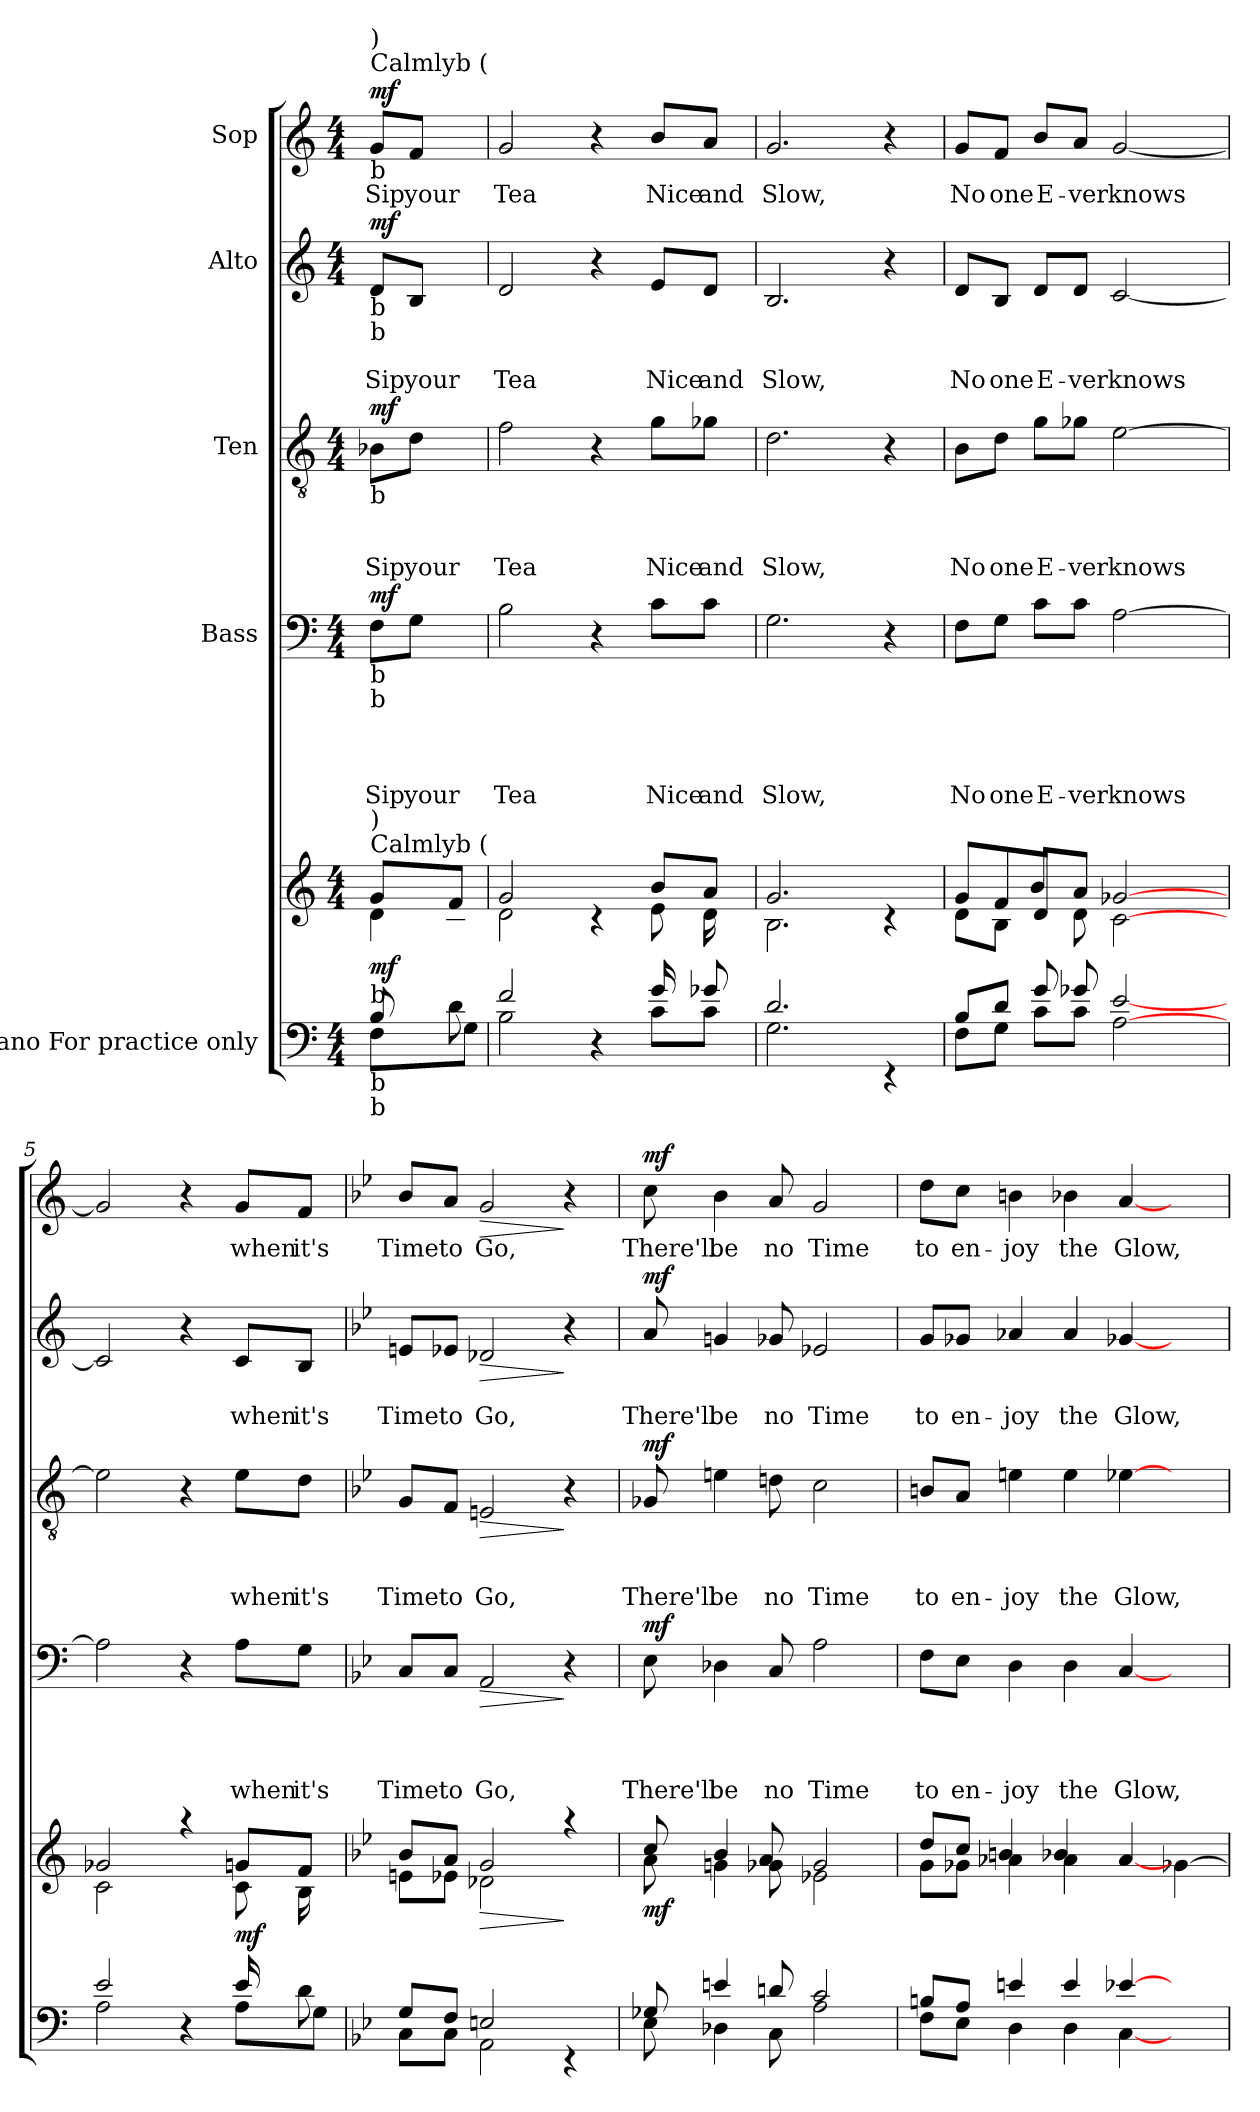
**kern	**kern	**dynam	**kern	**text	**text	**text	**text	**dynam	**kern	**text	**text	**text	**dynam	**kern	**text	**text	**dynam	**kern	**text	**dynam
*part5	*part5	*part5	*part4	*part4	*part4	*part4	*part4	*part4	*part3	*part3	*part3	*part3	*part3	*part2	*part2	*part2	*part2	*part1	*part1	*part1
*staff6	*staff5	*staff5/6	*staff4	*staff4	*staff4	*staff4	*staff4	*staff4	*staff3	*staff3	*staff3	*staff3	*staff3	*staff2	*staff2	*staff2	*staff2	*staff1	*staff1	*staff1
*I"Piano For practice only	*	*	*I"Bass	*	*	*	*	*	*I"Ten	*	*	*	*	*I"Alto	*	*	*	*I"Sop	*	*
!!LO:PB:g=z
*clefF4	*clefG2	*	*clefF4	*	*	*	*	*	*clefGv2	*	*	*	*	*clefG2	*	*	*	*clefG2	*	*
*k[]	*k[]	*	*k[]	*	*	*	*	*	*k[]	*	*	*	*	*k[]	*	*	*	*k[]	*	*
*C:	*C:	*	*C:	*	*	*	*	*	*C:	*	*	*	*	*C:	*	*	*	*C:	*	*
*M4/4	*M4/4	*	*M4/4	*	*	*	*	*	*M4/4	*	*	*	*	*M4/4	*	*	*	*M4/4	*	*
*MM65	*MM65	*	*MM65	*	*	*	*	*	*MM65	*	*	*	*	*MM65	*	*	*	*MM65	*	*
=1	=1	=1	=1	=1	=1	=1	=1	=1	=1	=1	=1	=1	=1	=1	=1	=1	=1	=1	=1	=1
*^	*^	*	*	*	*	*	*	*	*	*	*	*	*	*	*	*	*	*	*	*
*	*^	*	*^	*	*	*	*	*	*	*	*	*	*	*	*	*	*	*	*	*	*	*
!	!	!	!	!	!	!	!	!	!	!	!	!	!	!	!	!	!	!	!	!	!	!LO:TX:a:t=Calmlyb (	!	!
!	!	!	!	!	!	!	!	!	!	!	!	!	!	!	!	!	!	!	!	!	!	!LO:TX:b:t=b	!	!
!	!	!	!	!	!	!	!	!	!	!	!	!	!	!	!	!	!	!	!	!	!	!LO:TX:a:t=)	!	!
!	!	!	!	!	!	!	!	!	!	!	!	!	!	!	!	!	!	!LO:TX:b:t=b	!	!	!	!	!	!
!	!	!	!	!	!	!	!	!	!	!	!	!	!	!	!	!	!	!LO:TX:b:t=b	!	!	!	!	!	!
!	!	!	!	!	!	!	!	!	!	!	!	!	!LO:TX:b:t=b	!	!	!	!	!	!	!	!	!	!	!
!	!	!	!	!	!	!	!LO:TX:b:t=b	!	!	!	!	!	!	!	!	!	!	!	!	!	!	!	!	!
!	!	!	!	!	!	!	!LO:TX:b:t=b	!	!	!	!	!	!	!	!	!	!	!	!	!	!	!	!	!
!	!	!	!LO:TX:a:t=Calmlyb (	!	!	!	!	!	!	!	!	!	!	!	!	!	!	!	!	!	!	!	!	!
!	!	!	!LO:TX:b:t=b	!	!	!	!	!	!	!	!	!	!	!	!	!	!	!	!	!	!	!	!	!
!	!	!	!LO:TX:a:t=)	!	!	!	!	!	!	!	!	!	!	!	!	!	!	!	!	!	!	!	!	!
!LO:TX:b:t=b	!	!	!	!	!	!	!	!	!	!	!	!	!	!	!	!	!	!	!	!	!	!	!	!
!LO:TX:b:t=b	!	!	!	!	!	!	!	!	!	!	!	!	!	!	!	!	!	!	!	!	!	!	!	!
!	!	!	!	!	!	!LO:DY:b	!	!	!	!	!LO:LY:b	!LO:DY:a	!	!	!	!LO:LY:b	!LO:DY:a	!	!	!LO:LY:b	!LO:DY:a	!	!LO:LY:b	!LO:DY:a
8B/L	4ryy	8F\L	4d\	8g/L	4ryy	mf	8F\L	.	.	.	Sip	mf	8B-X\L	.	.	Sip	mf	8d/L	.	Sip	mf	8g/L	Sip	mf
!	!	!	!	!	!	!	!	!	!	!	!LO:LY:b	!	!	!	!	!LO:LY:b	!	!	!	!LO:LY:b	!	!	!LO:LY:b	!
8ryy	.	8ryy	.	8ryy	.	.	8G\J	.	.	.	your	.	8d\J	.	.	your	.	8B/J	.	your	.	8f/J	your	.
8ryy	8d\	8G\J	8ryy	8f/J	8B\J	.	8ryy	.	.	.	.	.	8ryy	.	.	.	.	8ryy	.	.	.	8ryy	.	.
=2	=2	=2	=2	=2	=2	=2	=2	=2	=2	=2	=2	=2	=2	=2	=2	=2	=2	=2	=2	=2	=2	=2	=2	=2
*	*	*^	*	*	*^	*	*	*	*	*	*	*	*	*	*	*	*	*	*	*	*	*	*	*
!	!	!	!	!	!	!	!	!	!	!	!	!	!LO:LY:b	!	!	!	!	!LO:LY:b	!	!	!	!LO:LY:b	!	!	!LO:LY:b	!
2..ryy	2.ryy	2B\	2f/	2g/	2d\	2.ryy	2..ryy	.	2B\	.	.	.	Tea	.	2f\	.	.	Tea	.	2d/	.	Tea	.	2g/	Tea	.
.	.	2ryy	4r	2ryy	4rc	.	.	.	4r	.	.	.	.	.	4r	.	.	.	.	4r	.	.	.	4r	.	.
!	!	!	!	!	!	!	!	!	!	!	!	!	!LO:LY:b	!	!	!	!	!LO:LY:b	!	!	!	!LO:LY:b	!	!	!LO:LY:b	!
.	16g/	.	8c\L	.	8b/L	8e\	.	.	8c\L	.	.	.	Nice	.	8g\L	.	.	Nice	.	8e/L	.	Nice	.	8b/L	Nice	.
.	8.ryy	.	.	.	.	.	.	.	.	.	.	.	.	.	.	.	.	.	.	.	.	.	.	.	.	.
!	!	!	!	!	!	!	!	!	!	!	!	!	!LO:LY:b	!	!	!	!	!LO:LY:b	!	!	!	!LO:LY:b	!	!	!LO:LY:b	!
8g-X/	.	.	8c\J	.	8a/J	8ryy	16d\	.	8c\J	.	.	.	and	.	8g-X\J	.	.	and	.	8d/J	.	and	.	8a/J	and	.
.	.	.	.	.	.	.	16ryy	.	.	.	.	.	.	.	.	.	.	.	.	.	.	.	.	.	.	.
*	*v	*v	*v	*	*	*	*	*	*	*	*	*	*	*	*	*	*	*	*	*	*	*	*	*	*	*
=3	=3	=3	=3	=3	=3	=3	=3	=3	=3	=3	=3	=3	=3	=3	=3	=3	=3	=3	=3	=3	=3	=3	=3	=3
!	!	!	!	!	!	!	!	!	!	!	!LO:LY:b	!	!	!	!	!LO:LY:b	!	!	!	!LO:LY:b	!	!	!LO:LY:b	!
*	*	*	*v	*v	*v	*	*	*	*	*	*	*	*	*	*	*	*	*	*	*	*	*	*	*
2.G\	2.d/	2.B\	2.g/	.	2.G\	.	.	.	Slow,	.	2.d\	.	.	Slow,	.	2.B/	.	Slow,	.	2.g/	Slow,	.
4ryy	4rEE	4ryy	4rc	.	4r	.	.	.	.	.	4r	.	.	.	.	4r	.	.	.	4r	.	.
=4	=4	=4	=4	=4	=4	=4	=4	=4	=4	=4	=4	=4	=4	=4	=4	=4	=4	=4	=4	=4	=4	=4
*^	*^	*	*^	*	*	*	*	*	*	*	*	*	*	*	*	*	*	*	*	*	*	*
*	*	*^	*	*	*	*	*	*	*	*	*	*	*	*	*	*	*	*	*	*	*	*	*	*	*
!	!	!	!	!	!	!	!	!	!	!	!	!	!LO:LY:b	!	!	!	!	!LO:LY:b	!	!	!	!LO:LY:b	!	!	!LO:LY:b	!
4.ryy	4ryy	8F\L	8B/L	2ryy	8g/L	8d\L	4.ryy	.	8F\L	.	.	.	No	.	8B\L	.	.	No	.	8d/L	.	No	.	8g/L	No	.
!	!	!	!	!	!	!	!	!	!	!	!	!	!LO:LY:b	!	!	!	!	!LO:LY:b	!	!	!	!LO:LY:b	!	!	!LO:LY:b	!
.	.	8G\J	8d/J	.	8f/	8B\J	.	.	8G\J	.	.	.	one	.	8d\J	.	.	one	.	8B/J	.	one	.	8f/J	one	.
!	!	!	!	!	!	!	!	!	!	!	!	!	!LO:LY:b	!	!	!	!	!LO:LY:b	!	!	!	!LO:LY:b	!	!	!LO:LY:b	!
.	8g/	2.ryy	8c\L	.	8d/J	8b/L	.	.	8c\L	.	.	.	E-	.	8g\L	.	.	E-	.	8d/L	.	E-	.	8b/L	E-	.
!	!	!	!	!	!	!	!	!	!	!	!	!	!LO:LY:b	!	!	!	!	!LO:LY:b:rj	!	!	!	!LO:LY:b	!	!	!LO:LY:b	!
8g-X/	2ryy	.	8c\J	.	8ryy	8a/J	8d\	.	8c\J	.	.	.	-ver	.	8g-X\J	.	.	-ver	.	8d/J	.	-ver	.	8a/J	-ver	.
!	!	!	!	!	!	!	!	!	!	!	!	!	!LO:LY:b	!	!	!	!	!LO:LY:b	!	!	!	!LO:LY:b	!	!	!LO:LY:b	!
2ryy	.	.	[>2e/	[<2A\	[<2c\	2ryy	[>2g-/	.	[>2A\	.	.	.	knows	.	[>2e\	.	.	knows	.	[<2c/	.	knows	.	[<2g/	knows	.
.	8ryy	.	.	.	.	.	.	.	.	.	.	.	.	.	.	.	.	.	.	.	.	.	.	.	.	.
*	*	*	*v	*v	*	*	*	*	*	*	*	*	*	*	*	*	*	*	*	*	*	*	*	*	*	*
*	*	*	*	*	*v	*v	*	*	*	*	*	*	*	*	*	*	*	*	*	*	*	*	*	*	*
=5	=5	=5	=5	=5	=5	=5	=5	=5	=5	=5	=5	=5	=5	=5	=5	=5	=5	=5	=5	=5	=5	=5	=5	=5
2.ryy	2..ryy	2A\	2e/	2g-/	2c\	.	2A\]	.	.	.	.	.	2e\]	.	.	.	.	2c/]	.	.	.	2g/]	.	.
.	.	2ryy	4r	4raa	4ryy	.	4r	.	.	.	.	.	4r	.	.	.	.	4r	.	.	.	4r	.	.
!	!	!	!	!	!	!LO:DY:b	!	!	!	!	!LO:LY:b	!	!	!	!	!LO:LY:b	!	!	!	!LO:LY:b	!	!	!LO:LY:b	!
16e/	.	.	8A\L	8g/L	8c\	mf	8A\L	.	.	.	when	.	8e\L	.	.	when	.	8c/L	.	when	.	8g/L	when	.
8.ryy	.	.	.	.	.	.	.	.	.	.	.	.	.	.	.	.	.	.	.	.	.	.	.	.
!	!	!	!	!	!	!	!	!	!	!	!LO:LY:b	!	!	!	!	!LO:LY:b	!	!	!	!LO:LY:b	!	!	!LO:LY:b	!
.	8d\	.	8G\J	8f/J	16B\	.	8G\J	.	.	.	it's	.	8d\J	.	.	it's	.	8B/J	.	it's	.	8f/J	it's	.
.	.	.	.	.	16ryy	.	.	.	.	.	.	.	.	.	.	.	.	.	.	.	.	.	.	.
*v	*v	*v	*v	*	*	*	*	*	*	*	*	*	*	*	*	*	*	*	*	*	*	*	*	*
!!LO:LB:g=z
=6	=6	=6	=6	=6	=6	=6	=6	=6	=6	=6	=6	=6	=6	=6	=6	=6	=6	=6	=6	=6	=6
*k[b-e-]	*k[b-e-]	*	*	*k[b-e-]	*	*	*	*	*	*k[b-e-]	*	*	*	*	*k[b-e-]	*	*	*	*k[b-e-]	*	*
*B-:	*B-:	*	*	*B-:	*	*	*	*	*	*B-:	*	*	*	*	*B-:	*	*	*	*B-:	*	*
*^	*	*	*	*	*	*	*	*	*	*	*	*	*	*	*	*	*	*	*	*	*
!	!	!	!	!	!	!	!	!	!LO:LY:b	!	!	!	!	!LO:LY:b	!	!	!	!LO:LY:b	!	!	!LO:LY:b	!
8C\L	8G/L	8b-/L	8en\L	.	8C/L	.	.	.	Time	.	8G/L	.	.	Time	.	8en/L	.	Time	.	8b-/L	Time	.
!	!	!	!	!	!	!	!	!	!LO:LY:b	!	!	!	!	!LO:LY:b	!	!	!	!LO:LY:b:rj	!	!	!LO:LY:b	!
8C\J	8F/J	8a/J	8e-X\J	.	8C/J	.	.	.	to	.	8F/J	.	.	to	.	8e-X/J	.	to	.	8a/J	to	.
!	!	!	!	!LO:HP:b	!	!	!	!	!LO:LY:b	!LO:HP:b	!	!	!	!LO:LY:b	!LO:HP:b	!	!	!LO:LY:b	!LO:HP:b	!	!LO:LY:b	!LO:HP:b
2AA\	2En/	2g/	2d-X\	>	2AA/	.	.	.	Go,	>	2En/	.	.	Go,	>	2d-X/	.	Go,	>	2g/	Go,	>
4ryy	4rEE	4raa	4ryy	]	4r	.	.	.	.	]	4r	.	.	.	]	4r	.	.	]	4r	.	]
=7	=7	=7	=7	=7	=7	=7	=7	=7	=7	=7	=7	=7	=7	=7	=7	=7	=7	=7	=7	=7	=7	=7
!	!	!	!	!LO:DY:b	!	!	!	!	!LO:LY:b	!LO:DY:a	!	!	!	!LO:LY:b	!LO:DY:a	!	!	!LO:LY:b	!LO:DY:a	!	!LO:LY:b	!LO:DY:a
8G-X/	8E-\	8a\	8cc/	mf	8E-\	.	.	.	There'll	mf	8G-X/	.	.	There'll	mf	8a/	.	There'll	mf	8cc\	There'll	mf
!	!	!	!	!	!	!	!	!	!LO:LY:b:rj	!	!	!	!	!LO:LY:b:rj	!	!	!	!LO:LY:b:rj	!	!	!LO:LY:b	!
4en/	4D-X\	4gn\	4b-/	.	4D-X\	.	.	.	be	.	4en\	.	.	be	.	4gn/	.	be	.	4b-\	be	.
!	!	!	!	!	!	!	!	!	!LO:LY:b	!	!	!	!	!LO:LY:b	!	!	!	!LO:LY:b	!	!	!LO:LY:b	!
8dn/	8C\	8g-X\	8a/	.	8C/	.	.	.	no	.	8dn\	.	.	no	.	8g-X/	.	no	.	8a/	no	.
!	!	!	!	!	!	!	!	!	!LO:LY:b	!	!	!	!	!LO:LY:b	!	!	!	!LO:LY:b	!	!	!LO:LY:b	!
2c/	2A\	2e-X\	2g-/	.	2A\	.	.	.	Time	.	2c\	.	.	Time	.	2e-X/	.	Time	.	2g/	Time	.
=8	=8	=8	=8	=8	=8	=8	=8	=8	=8	=8	=8	=8	=8	=8	=8	=8	=8	=8	=8	=8	=8	=8
!	!	!	!	!	!	!	!	!	!LO:LY:b	!	!	!	!	!LO:LY:b:rj	!	!	!	!LO:LY:b	!	!	!LO:LY:b	!
8Bn/L	8F\L	8g\L	8dd/L	.	8F\L	.	.	.	to	.	8Bn/L	.	.	to	.	8g/L	.	to	.	8dd\L	to	.
!	!	!	!	!	!	!	!	!	!LO:LY:b	!	!	!	!	!LO:LY:b	!	!	!	!LO:LY:b:rj	!	!	!LO:LY:b	!
8A/J	8E-\J	8g-X\J	8cc/J	.	8E-\J	.	.	.	en-	.	8A/J	.	.	en-	.	8g-X/J	.	en-	.	8cc\J	en-	.
!	!	!	!	!	!	!	!	!	!LO:LY:b	!	!	!	!	!LO:LY:b	!	!	!	!LO:LY:b	!	!	!LO:LY:b	!
4en/	4D\	4a-X\	4bn/	.	4D\	.	.	.	-joy	.	4en\	.	.	-joy	.	4a-X/	.	-joy	.	4bn\	-joy	.
!	!	!	!	!	!	!	!	!	!LO:LY:b	!	!	!	!	!LO:LY:b	!	!	!	!LO:LY:b	!	!	!LO:LY:b	!
4e/	4D\	4a-\	4b-X/	.	4D\	.	.	.	the	.	4e\	.	.	the	.	4a-/	.	the	.	4b-X\	the	.
!	!	!	!	!	!	!	!	!	!LO:LY:b	!	!	!	!	!LO:LY:b	!	!	!	!LO:LY:b	!	!	!LO:LY:b	!
[>4e-X/	[<4C\	4ryy	[>4a-/	.	[<4C/	.	.	.	Glow,	.	[>4e-X\	.	.	Glow,	.	[<4g-X/	.	Glow,	.	[<4a/	Glow,	.
4ryy	4ryy	[<4g-X\	4ryy	.	4ryy	.	.	.	.	.	4ryy	.	.	.	.	4ryy	.	.	.	4ryy	.	.
!	!	!	!LO:TX:b:t=J	!	!	!	!	!	!	!	!	!	!	!	!	!	!	!	!	!	!	!
*v	*v	*	*	*	*	*	*	*	*	*	*	*	*	*	*	*	*	*	*	*	*	*
*	*v	*v	*	*	*	*	*	*	*	*	*	*	*	*	*	*	*	*	*	*	*
=	=	=	=	=	=	=	=	=	=	=	=	=	=	=	=	=	=	=	=	=
*-	*-	*-	*-	*-	*-	*-	*-	*-	*-	*-	*-	*-	*-	*-	*-	*-	*-	*-	*-	*-
